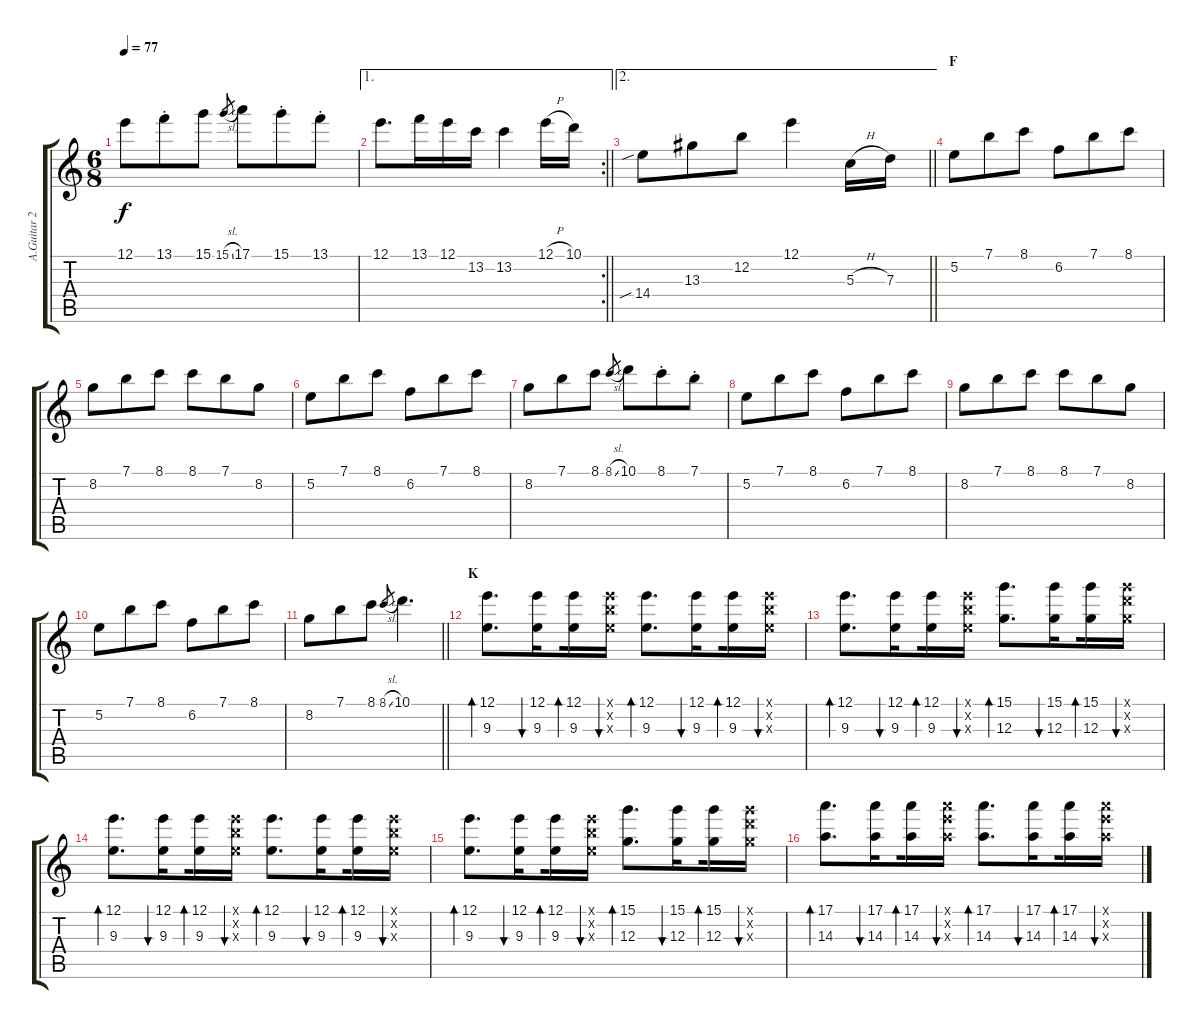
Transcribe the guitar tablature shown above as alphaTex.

\track ("A.Guitar 2" "A.Guitar 2") {instrument acousticguitarsteel}
\staff {score tabs}
\tuning (E4 B3 G3 D3 A2 E2) {hide}
\ts (6 8)
\tempo 77
\clef g2
\ks c
12.1.8{dy f} 13.1{st}.8 15.1.8 15.1{sl}.8{gr} 17.1.8 15.1{st}.8 13.1{st}.8 |
\ae 1
\rc 2
\barLineRight lightlight
12.1.8{d} 13.1.16 12.1.16 13.2.16 13.2.4 12.1{h}.16 10.1.16 |
\ae 2
\barLineRight lightlight
14.4{sib}.8 13.3.8 12.2.8 12.1.4 5.3{h}.16 7.3.16 |
\section ("" "F")
5.2.8 7.1.8 8.1.8 6.2.8 7.1.8 8.1.8 |
8.2.8 7.1.8 8.1.8 8.1.8 7.1.8 8.2.8 |
5.2.8 7.1.8 8.1.8 6.2.8 7.1.8 8.1.8 |
8.2.8 7.1.8 8.1.8 8.1{sl}.8{gr} 10.1.8 8.1{st}.8 7.1{st}.8 |
5.2.8 7.1.8 8.1.8 6.2.8 7.1.8 8.1.8 |
8.2.8 7.1.8 8.1.8 8.1.8 7.1.8 8.2.8 |
5.2.8 7.1.8 8.1.8 6.2.8 7.1.8 8.1.8 |
\barLineRight lightlight
8.2.8 7.1.8 8.1.8 8.1{sl}.8{gr} 10.1.4{d} |
\section ("" "K")
(12.1 9.3).8{d bd 30} (12.1 9.3).16{bu 30 beam splitsecondary} (12.1 9.3).16{bd 30} (12.1{x} 12.2{x} 9.3{x}).16{bu 30} (12.1 9.3).8{d bd 30} (12.1 9.3).16{bu 30 beam splitsecondary} (12.1 9.3).16{bd 30} (12.1{x} 12.2{x} 9.3{x}).16{bu 30} |
(12.1 9.3).8{d bd 30} (12.1 9.3).16{bu 30 beam splitsecondary} (12.1 9.3).16{bd 30} (12.1{x} 12.2{x} 9.3{x}).16{bu 30} (15.1 12.3).8{d bd 30} (15.1 12.3).16{bu 30 beam splitsecondary} (15.1 12.3).16{bd 30} (15.1{x} 15.2{x} 12.3{x}).16{bu 30} |
(12.1 9.3).8{d bd 30} (12.1 9.3).16{bu 30 beam splitsecondary} (12.1 9.3).16{bd 30} (12.1{x} 12.2{x} 9.3{x}).16{bu 30} (12.1 9.3).8{d bd 30} (12.1 9.3).16{bu 30 beam splitsecondary} (12.1 9.3).16{bd 30} (12.1{x} 12.2{x} 9.3{x}).16{bu 30} |
(12.1 9.3).8{d bd 30} (12.1 9.3).16{bu 30 beam splitsecondary} (12.1 9.3).16{bd 30} (12.1{x} 12.2{x} 9.3{x}).16{bu 30} (15.1 12.3).8{d bd 30} (15.1 12.3).16{bu 30 beam splitsecondary} (15.1 12.3).16{bd 30} (15.1{x} 15.2{x} 12.3{x}).16{bu 30} |
(17.1 14.3).8{d bd 30} (17.1 14.3).16{bu 30 beam splitsecondary} (17.1 14.3).16{bd 30} (17.1{x} 17.2{x} 14.3{x}).16{bu 30} (17.1 14.3).8{d bd 30} (17.1 14.3).16{bu 30 beam splitsecondary} (17.1 14.3).16{bd 30} (17.1{x} 17.2{x} 14.3{x}).16{bu 30}
